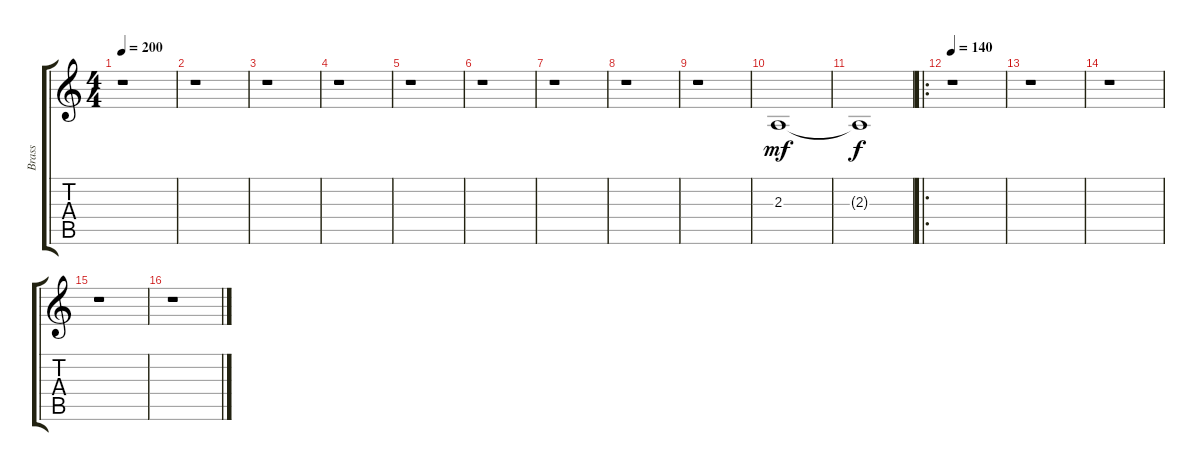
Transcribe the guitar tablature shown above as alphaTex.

\track ("Brass" "Brass") {instrument brasssection}
\staff {score tabs}
\tuning (E4 B3 G3 D3 A2 E2) {hide}
\ts (4 4)
\tempo 200
\clef g2
\ks c
r.1{dy mf} |
r.1 |
r.1 |
r.1 |
r.1 |
r.1 |
r.1 |
r.1 |
r.1 |
2.3.1 |
2.3{t}.1{dy f} |
\ro
\tempo 140
r.1 |
r.1 |
r.1 |
r.1 |
r.1
